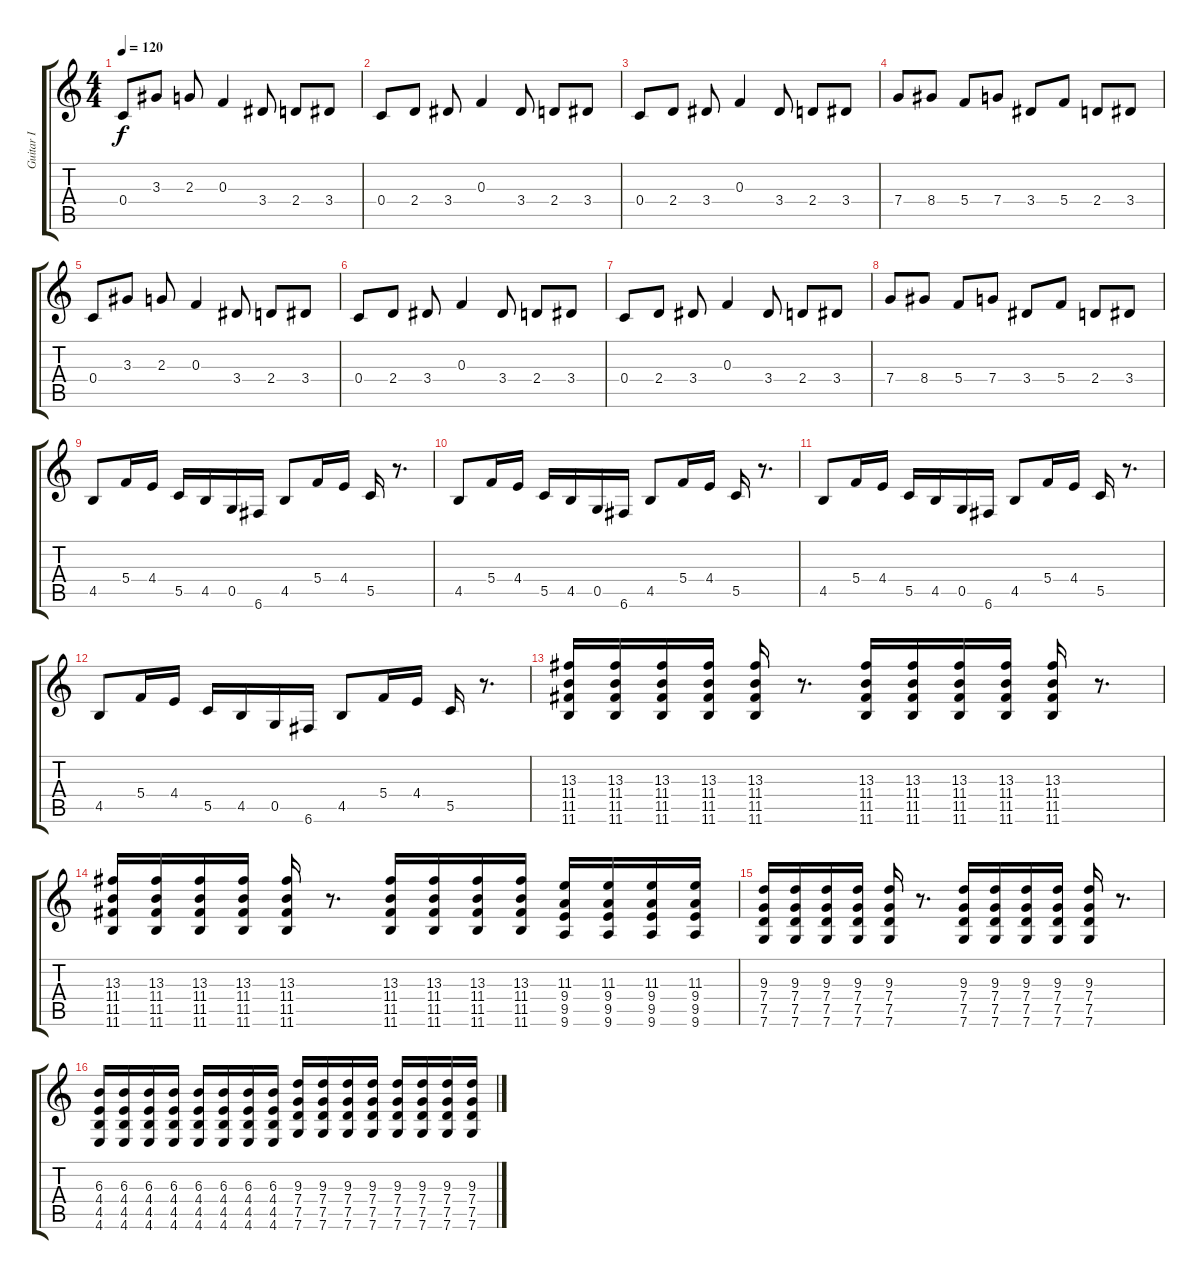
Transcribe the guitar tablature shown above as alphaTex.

\track ("Guitar I" "Guitar I") {instrument distortionguitar}
\staff {score tabs}
\tuning (D4 A3 F3 C3 G2 C2) {hide}
\ts (4 4)
\tempo 120
\clef g2
\ks c
0.4.8{dy f} 3.3.8 2.3.8 0.3.4 3.4.8 2.4.8 3.4.8 |
0.4.8 2.4.8 3.4.8 0.3.4 3.4.8 2.4.8 3.4.8 |
0.4.8 2.4.8 3.4.8 0.3.4 3.4.8 2.4.8 3.4.8 |
7.4.8 8.4.8 5.4.8 7.4.8 3.4.8 5.4.8 2.4.8 3.4.8 |
0.4.8 3.3.8 2.3.8 0.3.4 3.4.8 2.4.8 3.4.8 |
0.4.8 2.4.8 3.4.8 0.3.4 3.4.8 2.4.8 3.4.8 |
0.4.8 2.4.8 3.4.8 0.3.4 3.4.8 2.4.8 3.4.8 |
7.4.8 8.4.8 5.4.8 7.4.8 3.4.8 5.4.8 2.4.8 3.4.8 |
4.5.8{balance 8} 5.4.16 4.4.16 5.5.16 4.5.16 0.5.16 6.6.16 4.5.8 5.4.16 4.4.16 5.5.16 r.8{d} |
4.5.8 5.4.16 4.4.16 5.5.16 4.5.16 0.5.16 6.6.16 4.5.8 5.4.16 4.4.16 5.5.16 r.8{d} |
4.5.8 5.4.16 4.4.16 5.5.16 4.5.16 0.5.16 6.6.16 4.5.8 5.4.16 4.4.16 5.5.16 r.8{d} |
4.5.8 5.4.16 4.4.16 5.5.16 4.5.16 0.5.16 6.6.16 4.5.8 5.4.16 4.4.16 5.5.16 r.8{d} |
(13.3 11.4 11.5 11.6).16{instrument distortionguitar} (13.3 11.4 11.5 11.6).16 (13.3 11.4 11.5 11.6).16 (13.3 11.4 11.5 11.6).16 (13.3 11.4 11.5 11.6).16 r.8{d} (13.3 11.4 11.5 11.6).16 (13.3 11.4 11.5 11.6).16 (13.3 11.4 11.5 11.6).16 (13.3 11.4 11.5 11.6).16 (13.3 11.4 11.5 11.6).16 r.8{d} |
(13.3 11.4 11.5 11.6).16 (13.3 11.4 11.5 11.6).16 (13.3 11.4 11.5 11.6).16 (13.3 11.4 11.5 11.6).16 (13.3 11.4 11.5 11.6).16 r.8{d} (13.3 11.4 11.5 11.6).16 (13.3 11.4 11.5 11.6).16 (13.3 11.4 11.5 11.6).16 (13.3 11.4 11.5 11.6).16 (11.3 9.4 9.5 9.6).16 (11.3 9.4 9.5 9.6).16 (11.3 9.4 9.5 9.6).16 (11.3 9.4 9.5 9.6).16 |
(9.3 7.4 7.5 7.6).16 (9.3 7.4 7.5 7.6).16 (9.3 7.4 7.5 7.6).16 (9.3 7.4 7.5 7.6).16 (9.3 7.4 7.5 7.6).16 r.8{d} (9.3 7.4 7.5 7.6).16 (9.3 7.4 7.5 7.6).16 (9.3 7.4 7.5 7.6).16 (9.3 7.4 7.5 7.6).16 (9.3 7.4 7.5 7.6).16 r.8{d} |
(6.3 4.4 4.5 4.6).16 (6.3 4.4 4.5 4.6).16 (6.3 4.4 4.5 4.6).16 (6.3 4.4 4.5 4.6).16 (6.3 4.4 4.5 4.6).16 (6.3 4.4 4.5 4.6).16 (6.3 4.4 4.5 4.6).16 (6.3 4.4 4.5 4.6).16 (9.3 7.4 7.5 7.6).16 (9.3 7.4 7.5 7.6).16 (9.3 7.4 7.5 7.6).16 (9.3 7.4 7.5 7.6).16 (9.3 7.4 7.5 7.6).16 (9.3 7.4 7.5 7.6).16 (9.3 7.4 7.5 7.6).16 (9.3 7.4 7.5 7.6).16
